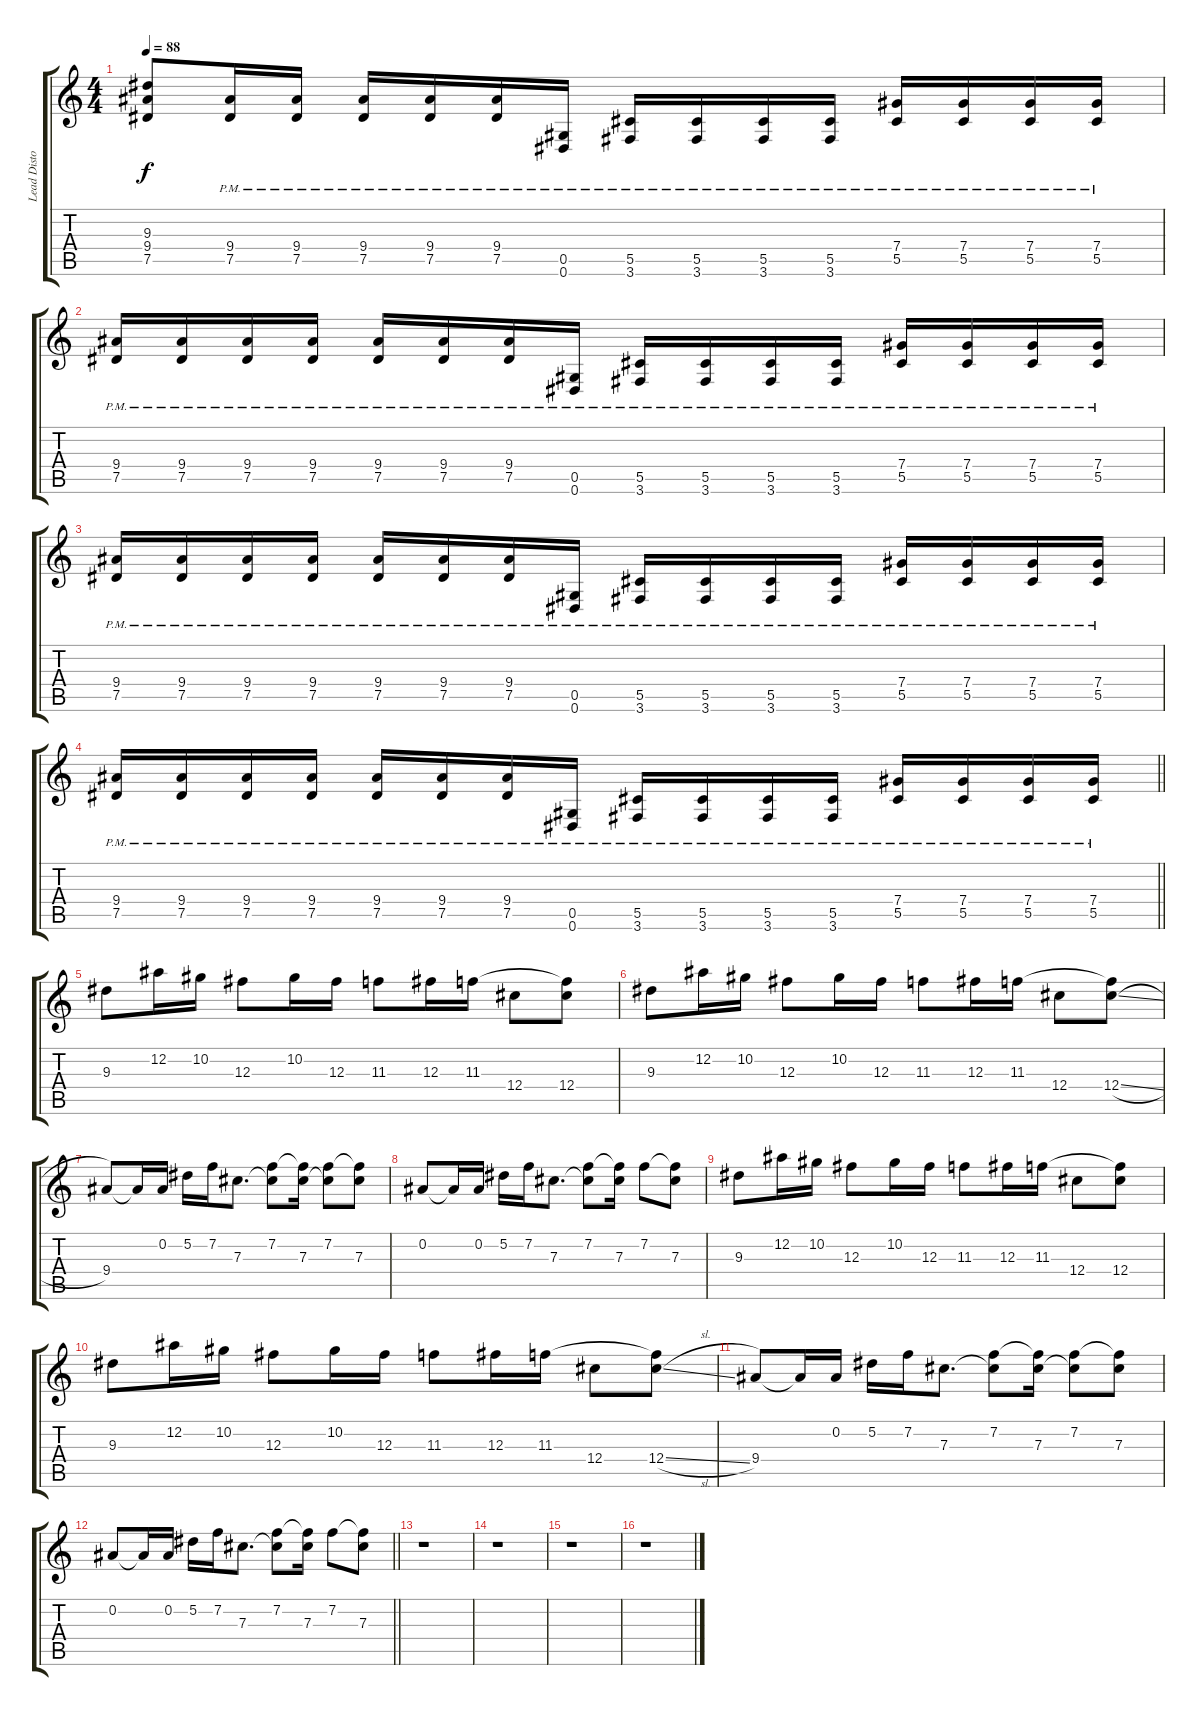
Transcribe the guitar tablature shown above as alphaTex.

\track ("Lead Disto" "Lead Disto") {instrument overdrivenguitar}
\staff {score tabs}
\tuning (Eb4 Bb3 Gb3 Db3 Ab2 Eb2) {hide}
\ts (4 4)
\tempo 88
\clef g2
\ks c
(9.3 9.4 7.5).8{dy f} (9.4{pm} 7.5{pm}).16 (9.4{pm} 7.5{pm}).16 (9.4{pm} 7.5{pm}).16 (9.4{pm} 7.5{pm}).16 (9.4{pm} 7.5{pm}).16 (0.5{pm} 0.6{pm}).16 (5.5{pm} 3.6{pm}).16 (5.5{pm} 3.6{pm}).16 (5.5{pm} 3.6{pm}).16 (5.5{pm} 3.6{pm}).16 (7.4{pm} 5.5{pm}).16 (7.4{pm} 5.5{pm}).16 (7.4{pm} 5.5{pm}).16 (7.4{pm} 5.5{pm}).16 |
(9.4{pm} 7.5{pm}).16 (9.4{pm} 7.5{pm}).16 (9.4{pm} 7.5{pm}).16 (9.4{pm} 7.5{pm}).16 (9.4{pm} 7.5{pm}).16 (9.4{pm} 7.5{pm}).16 (9.4{pm} 7.5{pm}).16 (0.5{pm} 0.6{pm}).16 (5.5{pm} 3.6{pm}).16 (5.5{pm} 3.6{pm}).16 (5.5{pm} 3.6{pm}).16 (5.5{pm} 3.6{pm}).16 (7.4{pm} 5.5{pm}).16 (7.4{pm} 5.5{pm}).16 (7.4{pm} 5.5{pm}).16 (7.4{pm} 5.5{pm}).16 |
(9.4{pm} 7.5{pm}).16 (9.4{pm} 7.5{pm}).16 (9.4{pm} 7.5{pm}).16 (9.4{pm} 7.5{pm}).16 (9.4{pm} 7.5{pm}).16 (9.4{pm} 7.5{pm}).16 (9.4{pm} 7.5{pm}).16 (0.5{pm} 0.6{pm}).16 (5.5{pm} 3.6{pm}).16 (5.5{pm} 3.6{pm}).16 (5.5{pm} 3.6{pm}).16 (5.5{pm} 3.6{pm}).16 (7.4{pm} 5.5{pm}).16 (7.4{pm} 5.5{pm}).16 (7.4{pm} 5.5{pm}).16 (7.4{pm} 5.5{pm}).16 |
\barLineRight lightlight
(9.4{pm} 7.5{pm}).16 (9.4{pm} 7.5{pm}).16 (9.4{pm} 7.5{pm}).16 (9.4{pm} 7.5{pm}).16 (9.4{pm} 7.5{pm}).16 (9.4{pm} 7.5{pm}).16 (9.4{pm} 7.5{pm}).16 (0.5{pm} 0.6{pm}).16 (5.5{pm} 3.6{pm}).16 (5.5{pm} 3.6{pm}).16 (5.5{pm} 3.6{pm}).16 (5.5{pm} 3.6{pm}).16 (7.4{pm} 5.5{pm}).16 (7.4{pm} 5.5{pm}).16 (7.4{pm} 5.5{pm}).16 (7.4{pm} 5.5{pm}).16 |
9.3.8 12.2.16 10.2.16 12.3.8 10.2.16 12.3.16 11.3.8 12.3.16 11.3.16 12.4.8 (11.3{t} 12.4).8 |
9.3.8 12.2.16 10.2.16 12.3.8 10.2.16 12.3.16 11.3.8 12.3.16 11.3.16 12.4.8 (11.3{t} 12.4{sl}).8 |
9.4.8 9.4{t}.16 0.2.16 5.2.16 7.2.16 7.3.8{d} (7.2 7.3{t}).8 (7.2{t} 7.3).16 (7.2 7.3{t}).8 (7.2{t} 7.3).8 |
0.2.8 0.2{t}.16 0.2.16 5.2.16 7.2.16 7.3.8{d} (7.2 7.3{t}).8 (7.2{t} 7.3).16 7.2.8 (7.2{t} 7.3).8 |
9.3.8 12.2.16 10.2.16 12.3.8 10.2.16 12.3.16 11.3.8 12.3.16 11.3.16 12.4.8 (11.3{t} 12.4).8 |
9.3.8 12.2.16 10.2.16 12.3.8 10.2.16 12.3.16 11.3.8 12.3.16 11.3.16 12.4.8 (11.3{t} 12.4{sl}).8 |
9.4.8 9.4{t}.16 0.2.16 5.2.16 7.2.16 7.3.8{d} (7.2 7.3{t}).8 (7.2{t} 7.3).16 (7.2 7.3{t}).8 (7.2{t} 7.3).8 |
\barLineRight lightlight
0.2.8 0.2{t}.16 0.2.16 5.2.16 7.2.16 7.3.8{d} (7.2 7.3{t}).8 (7.2{t} 7.3).16 7.2.8 (7.2{t} 7.3).8 |
r.1 |
r.1 |
r.1 |
r.1
